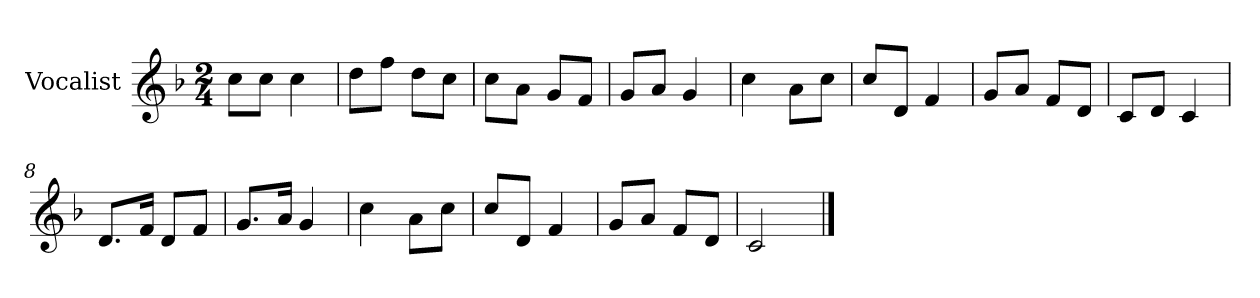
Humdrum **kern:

**kern
*part1
*staff1
*I"Vocalist
*k[b-]
*F:
*M2/4
=
8ccL
8ccJ
4cc
=1
8ddL
8ffJ
8ddL
8ccJ
=2
8ccL
8aJ
8gL
8fJ
=3
8gL
8aJ
4g
=4
4cc
8aL
8ccJ
=5
8ccL
8dJ
4f
=6
8gL
8aJ
8fL
8dJ
=7
8cL
8dJ
4c
=8
8.dL
16fJk
8dL
8fJ
=9
8.gL
16aJk
4g
=10
4cc
8aL
8ccJ
=11
8ccL
8dJ
4f
=12
8gL
8aJ
8fL
8dJ
=13
2c
==
*-
